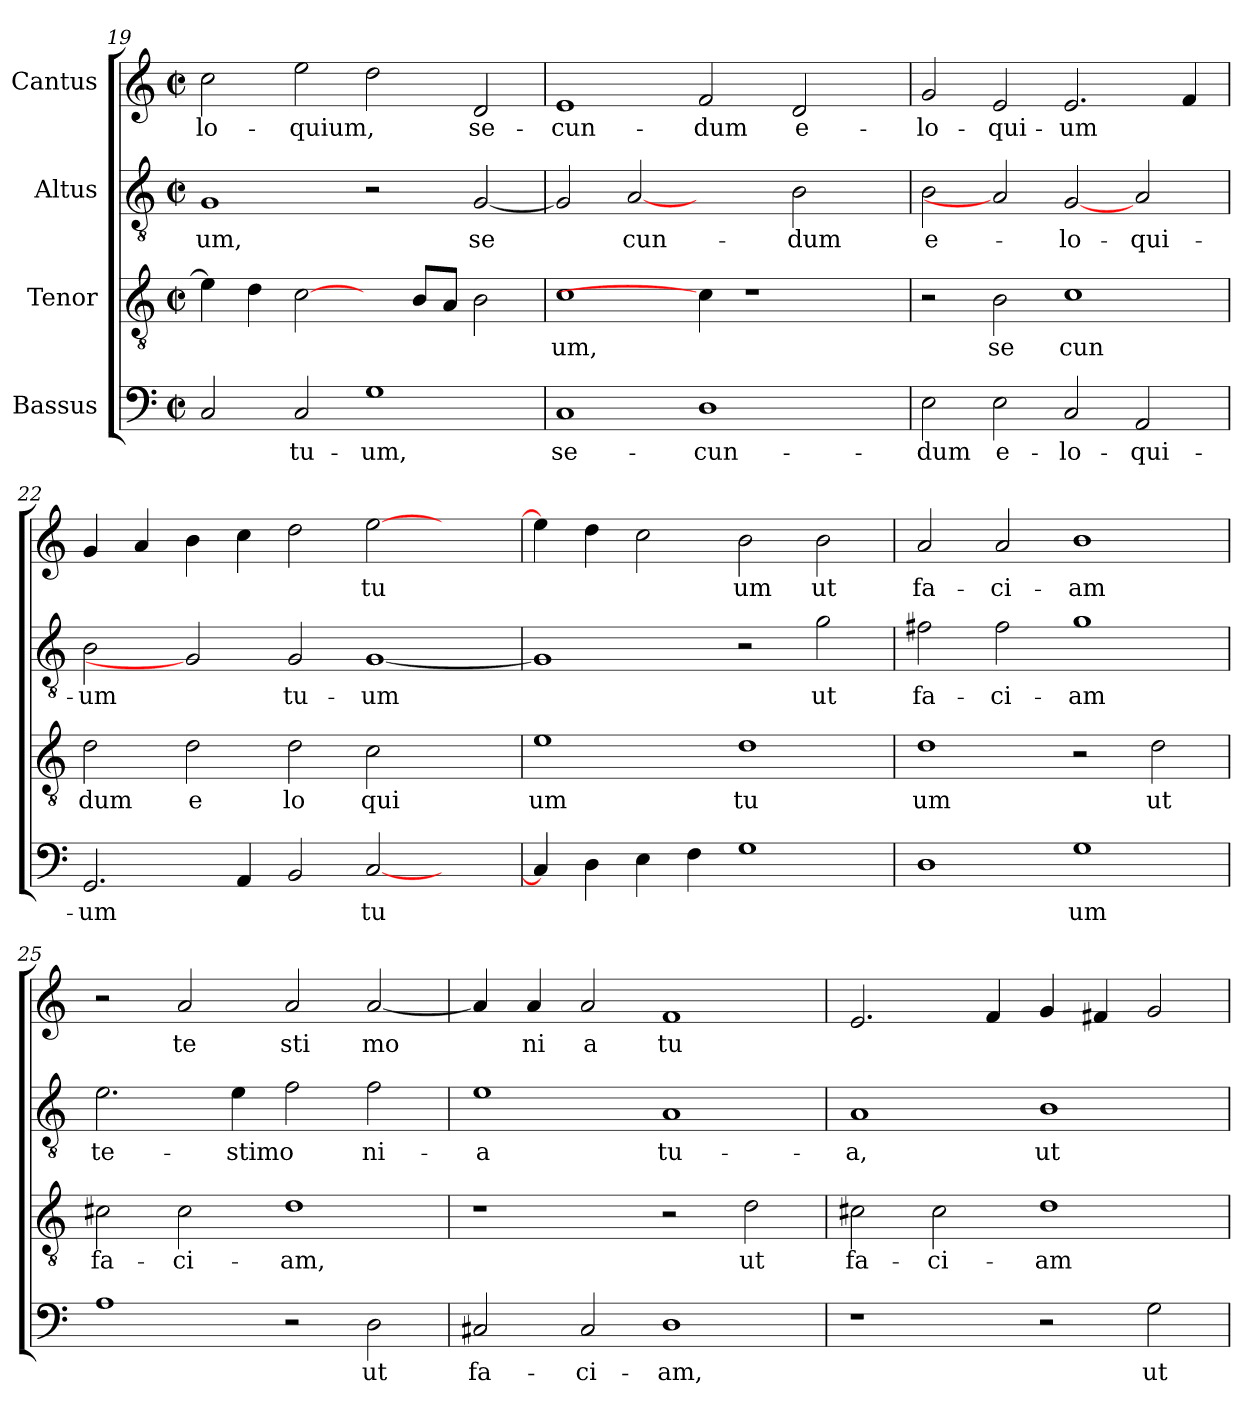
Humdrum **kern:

**kern	**text	**kern	**text	**kern	**text	**kern	**text
*part4	*part4	*part3	*part3	*part2	*part2	*part1	*part1
*staff4	*staff4	*staff3	*staff3	*staff2	*staff2	*staff1	*staff1
*I"Bassus	*	*I"Tenor	*	*I"Altus	*	*I"Cantus	*
!!LO:PB:g=z
*clefF4	*	*clefGv2	*	*clefGv2	*	*clefG2	*
*k[]	*	*k[]	*	*k[]	*	*k[]	*
*C:	*	*C:	*	*C:	*	*C:	*
*M2/2	*	*M2/2	*	*M2/2	*	*M2/2	*
*met(c|)	*	*met(c|)	*	*met(c|)	*	*met(c|)	*
=19	=19	=19	=19	=19	=19	=19	=19
!	!LO:LY:b:cj	!	!LO:LY:b:cj	!	!LO:LY:b:cj	!	!LO:LY:b:cj
2C/	.	4e\]	.	1G	-um,	2cc\	lo-
!	!	!	!LO:LY:b:cj	!	!	!	!
.	.	4d\	.	.	.	.	.
!	!LO:LY:b:cj	!	!LO:LY:b:cj	!	!	!	!LO:LY:b:cj
2C/	tu-	[2c\	.	.	.	2ee\	-quium,
!	!LO:LY:b:cj	!	!	!	!	!	!LO:LY:b:cj
1G	-um,	4ryy	.	2r	.	2dd\	.
!	!	!	!LO:LY:b:cj	!	!	!	!
.	.	8B/L	.	.	.	.	.
!	!	!	!LO:LY:b:cj	!	!	!	!
.	.	8A/J	.	.	.	.	.
!	!	!	!LO:LY:b:cj	!	!LO:LY:b:cj	!	!LO:LY:b:cj
.	.	2B\	.	[<2G/	se-	2d/	se-
=20	=20	=20	=20	=20	=20	=20	=20
!	!LO:LY:b:cj	!	!LO:LY:b:cj	!	!LO:LY:b:cj	!	!LO:LY:b:cj
1C	se-	1c	um,	2G/]	--	1e	-cun-
!	!	!	!	!	!LO:LY:b:cj	!	!
.	.	.	.	[2A	-cun-	.	.
!	!LO:LY:b:cj	!	!	!	!	!	!LO:LY:b:cj
1D	-cun-	4c\]	.	2ryy	.	2f/	-dum
.	.	1r	.	.	.	.	.
!	!	!	!	!	!LO:LY:b:cj	!	!LO:LY:b:cj
.	.	.	.	2B\	-dum	2d/	e-
4ryy	.	.	.	4ryy	.	4ryy	.
=21	=21	=21	=21	=21	=21	=21	=21
!	!LO:LY:b:cj	!	!	!	!LO:LY:b:cj	!	!LO:LY:b:cj
2E\	-dum	2r	.	2B\	e-	2g/	-lo-
!	!LO:LY:b:cj	!	!LO:LY:b:cj	!	!	!	!LO:LY:b:cj
2E\	e-	2B\	se	2A]	.	2e/	-qui-
!	!LO:LY:b:cj	!	!LO:LY:b:cj	!	!LO:LY:b:cj	!	!LO:LY:b:cj
2C/	-lo-	1c	cun	[2G	-lo-	2.e/	-um
!	!LO:LY:b:cj	!	!	!	!LO:LY:b:cj	!	!
2AA/	-qui-	.	.	2A/	-qui-	.	.
!	!	!	!	!	!	!	!LO:LY:b:cj
.	.	.	.	.	.	4f/	.
=22	=22	=22	=22	=22	=22	=22	=22
!	!LO:LY:b:cj	!	!LO:LY:b:cj	!	!LO:LY:b:cj	!	!LO:LY:b:cj
2.GG/	-um	2d\	dum	2B\	-um	4g/	.
!	!	!	!	!	!	!	!LO:LY:b:cj
.	.	.	.	.	.	4a/	.
!	!	!	!LO:LY:b:cj	!	!	!	!LO:LY:b:cj
.	.	2d\	e	2G]	.	4b\	.
!	!LO:LY:b:cj	!	!	!	!	!	!LO:LY:b:cj
4AA/	.	.	.	.	.	4cc\	.
!	!LO:LY:b:cj	!	!LO:LY:b:cj	!	!LO:LY:b:cj	!	!LO:LY:b:cj
2BB/	.	2d\	lo	2G/	tu-	2dd\	.
!	!LO:LY:b:cj	!	!LO:LY:b:cj	!	!LO:LY:b:cj	!	!LO:LY:b:cj
[<2C/	tu-	2c\	qui	[<1G	-um	[>2ee\	tu-
2ryy	.	2ryy	.	.	.	2ryy	.
=23	=23	=23	=23	=23	=23	=23	=23
!	!LO:LY:b:cj	!	!LO:LY:b:cj	!	!LO:LY:b:cj	!	!LO:LY:b:cj
4C/]	--	1e	um	1G]	.	4ee\]	--
!	!LO:LY:b:cj	!	!	!	!	!	!LO:LY:b:cj
4D\	--	.	.	.	.	4dd\	--
!	!LO:LY:b:cj	!	!	!	!	!	!LO:LY:b:cj
4E\	--	.	.	.	.	2cc\	--
!	!LO:LY:b:cj	!	!	!	!	!	!
4F\	--	.	.	.	.	.	.
!	!LO:LY:b:cj	!	!LO:LY:b:cj	!	!	!	!LO:LY:b:cj
1G	--	1d	tu	2r	.	2b\	-um
!	!	!	!	!	!LO:LY:b:cj	!	!LO:LY:b:cj
.	.	.	.	2g\	ut	2b\	ut
=24	=24	=24	=24	=24	=24	=24	=24
!	!LO:LY:b:cj	!	!LO:LY:b:cj	!	!LO:LY:b:cj	!	!LO:LY:b:cj
1D	--	1d	um	2f#X\	fa-	2a/	fa-
!	!	!	!	!	!LO:LY:b:cj	!	!LO:LY:b:cj
.	.	.	.	2f#\	-ci-	2a/	-ci-
!	!LO:LY:b:cj	!	!	!	!LO:LY:b:cj	!	!LO:LY:b:cj
1G	-um	2r	.	1g	-am	1b	-am
!	!	!	!LO:LY:b:cj	!	!	!	!
.	.	2d\	ut	.	.	.	.
!!LO:PB:g=z
=25	=25	=25	=25	=25	=25	=25	=25
!	!LO:LY:b:cj	!	!LO:LY:b:cj	!	!LO:LY:b:cj	!	!
1A	.	2c#X\	fa-	2.e\	te-	2r	.
!	!	!	!LO:LY:b:cj	!	!	!	!LO:LY:b:cj
.	.	2c#\	-ci-	.	.	2a/	te
!	!	!	!	!	!LO:LY:b:cj	!	!
.	.	.	.	4e\	-stimo-	.	.
!	!	!	!LO:LY:b:cj	!	!LO:LY:b:cj	!	!LO:LY:b:cj
2r	.	1d	-am,	2f\	--	2a/	sti
!	!LO:LY:b:cj	!	!	!	!LO:LY:b:cj	!	!LO:LY:b:cj
2D\	ut	.	.	2f\	-ni-	[<2a/	mo
=26	=26	=26	=26	=26	=26	=26	=26
!	!LO:LY:b:cj	!	!	!	!LO:LY:b:cj	!	!LO:LY:b:cj
2C#X/	fa-	1r	.	1e	-a	4a/]	.
!	!	!	!	!	!	!	!LO:LY:b:cj
.	.	.	.	.	.	4a/	ni
!	!LO:LY:b:cj	!	!	!	!	!	!LO:LY:b:cj
2C#/	-ci-	.	.	.	.	2a/	a
!	!LO:LY:b:cj	!	!	!	!LO:LY:b:cj	!	!LO:LY:b:cj
1D	-am,	2r	.	1A	tu-	1f	tu
!	!	!	!LO:LY:b:cj	!	!	!	!
.	.	2d\	ut	.	.	.	.
=27	=27	=27	=27	=27	=27	=27	=27
!	!	!	!LO:LY:b:cj	!	!LO:LY:b:cj	!	!LO:LY:b:cj
1r	.	2c#X\	fa-	1A	-a,	2.e/	.
!	!	!	!LO:LY:b:cj	!	!	!	!
.	.	2c#\	-ci-	.	.	.	.
!	!	!	!	!	!	!	!LO:LY:b:cj
.	.	.	.	.	.	4f/	.
!	!	!	!LO:LY:b:cj	!	!LO:LY:b:cj	!	!LO:LY:b:cj
2r	.	1d	-am	1B	ut	4g/	.
!	!	!	!	!	!	!	!LO:LY:b:cj
.	.	.	.	.	.	4f#X/	.
!	!LO:LY:b:cj	!	!	!	!	!	!LO:LY:b:cj
2G\	ut	.	.	.	.	2g/	.
=	=	=	=	=	=	=	=
*-	*-	*-	*-	*-	*-	*-	*-
